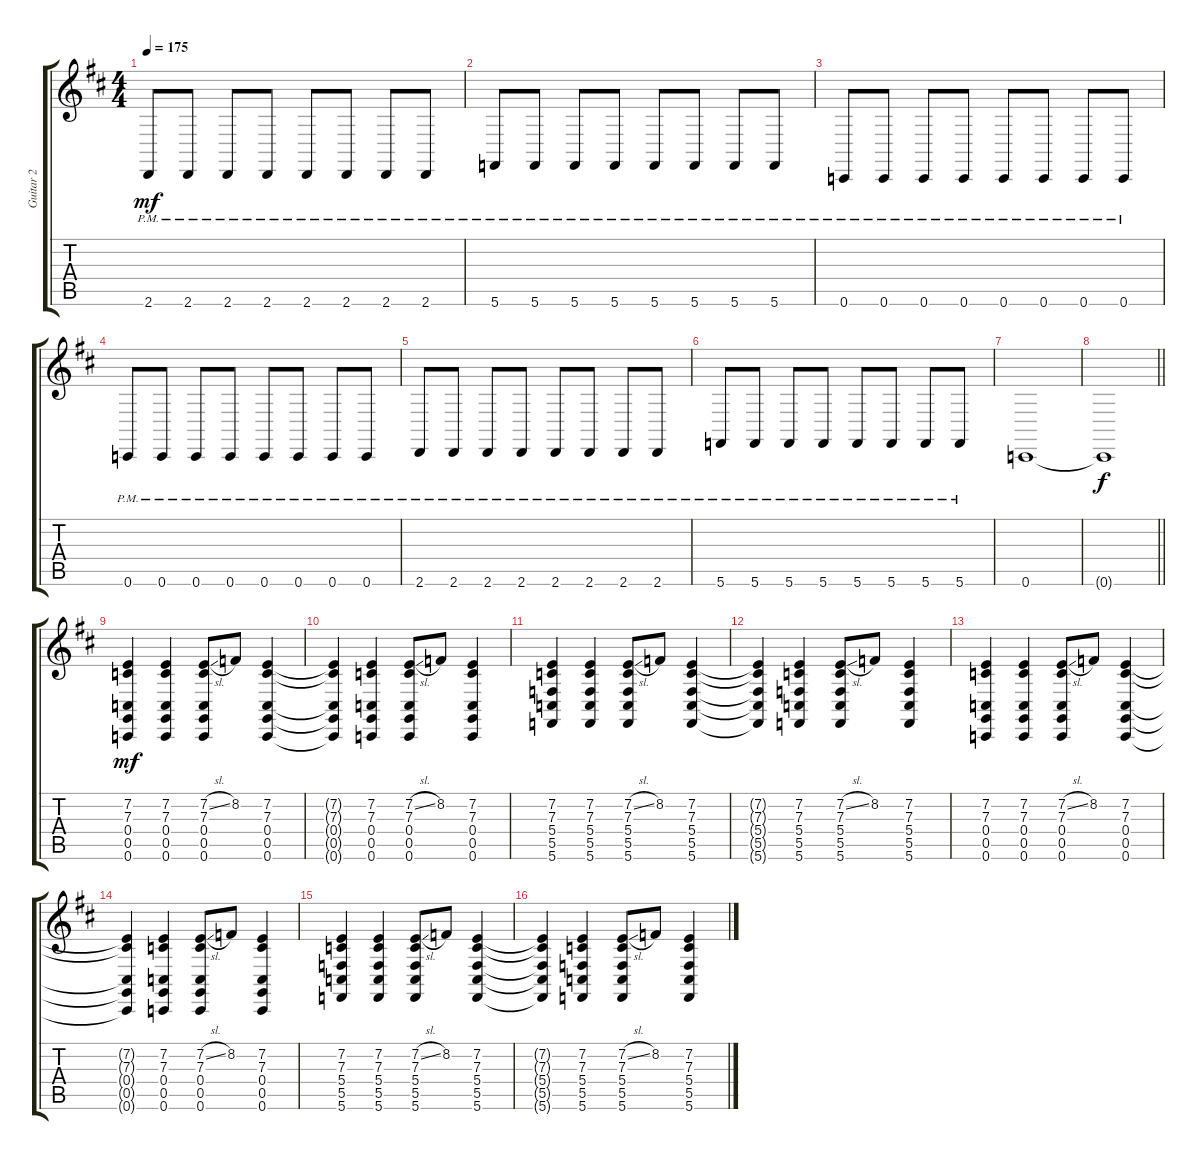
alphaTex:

\track ("Guitar 2" "Guitar 2") {instrument violin}
\staff {score tabs}
\tuning (D4 A3 F3 C3 G2 C2) {hide}
\ts (4 4)
\tempo 175
\clef g2
\ks d
2.6{pm}.8{dy mf} 2.6{pm}.8 2.6{pm}.8 2.6{pm}.8 2.6{pm}.8 2.6{pm}.8 2.6{pm}.8 2.6{pm}.8 |
5.6{pm}.8 5.6{pm}.8 5.6{pm}.8 5.6{pm}.8 5.6{pm}.8 5.6{pm}.8 5.6{pm}.8 5.6{pm}.8 |
0.6{pm}.8 0.6{pm}.8 0.6{pm}.8 0.6{pm}.8 0.6{pm}.8 0.6{pm}.8 0.6{pm}.8 0.6{pm}.8 |
0.6{pm}.8 0.6{pm}.8 0.6{pm}.8 0.6{pm}.8 0.6{pm}.8 0.6{pm}.8 0.6{pm}.8 0.6{pm}.8 |
2.6{pm}.8 2.6{pm}.8 2.6{pm}.8 2.6{pm}.8 2.6{pm}.8 2.6{pm}.8 2.6{pm}.8 2.6{pm}.8 |
5.6{pm}.8 5.6{pm}.8 5.6{pm}.8 5.6{pm}.8 5.6{pm}.8 5.6{pm}.8 5.6{pm}.8 5.6{pm}.8 |
0.6.1 |
\barLineRight lightlight
0.6{t}.1{dy f} |
(7.2 7.3 0.4 0.5 0.6).4{dy mf} (7.2 7.3 0.4 0.5 0.6).4 (7.2{sl} 7.3 0.4 0.5 0.6).8 8.2.8 (7.2 7.3 0.4 0.5 0.6).4 |
(7.2{t} 7.3{t} 0.4{t} 0.5{t} 0.6{t}).4 (7.2 7.3 0.4 0.5 0.6).4 (7.2{sl} 7.3 0.4 0.5 0.6).8 8.2.8 (7.2 7.3 0.4 0.5 0.6).4 |
(7.2 7.3 5.4 5.5 5.6).4 (7.2 7.3 5.4 5.5 5.6).4 (7.2{sl} 7.3 5.4 5.5 5.6).8 8.2.8 (7.2 7.3 5.4 5.5 5.6).4 |
(7.2{t} 7.3{t} 5.4{t} 5.5{t} 5.6{t}).4 (7.2 7.3 5.4 5.5 5.6).4 (7.2{sl} 7.3 5.4 5.5 5.6).8 8.2.8 (7.2 7.3 5.4 5.5 5.6).4 |
(7.2 7.3 0.4 0.5 0.6).4 (7.2 7.3 0.4 0.5 0.6).4 (7.2{sl} 7.3 0.4 0.5 0.6).8 8.2.8 (7.2 7.3 0.4 0.5 0.6).4 |
(7.2{t} 7.3{t} 0.4{t} 0.5{t} 0.6{t}).4 (7.2 7.3 0.4 0.5 0.6).4 (7.2{sl} 7.3 0.4 0.5 0.6).8 8.2.8 (7.2 7.3 0.4 0.5 0.6).4 |
(7.2 7.3 5.4 5.5 5.6).4 (7.2 7.3 5.4 5.5 5.6).4 (7.2{sl} 7.3 5.4 5.5 5.6).8 8.2.8 (7.2 7.3 5.4 5.5 5.6).4 |
(7.2{t} 7.3{t} 5.4{t} 5.5{t} 5.6{t}).4 (7.2 7.3 5.4 5.5 5.6).4 (7.2{sl} 7.3 5.4 5.5 5.6).8 8.2.8 (7.2 7.3 5.4 5.5 5.6).4
